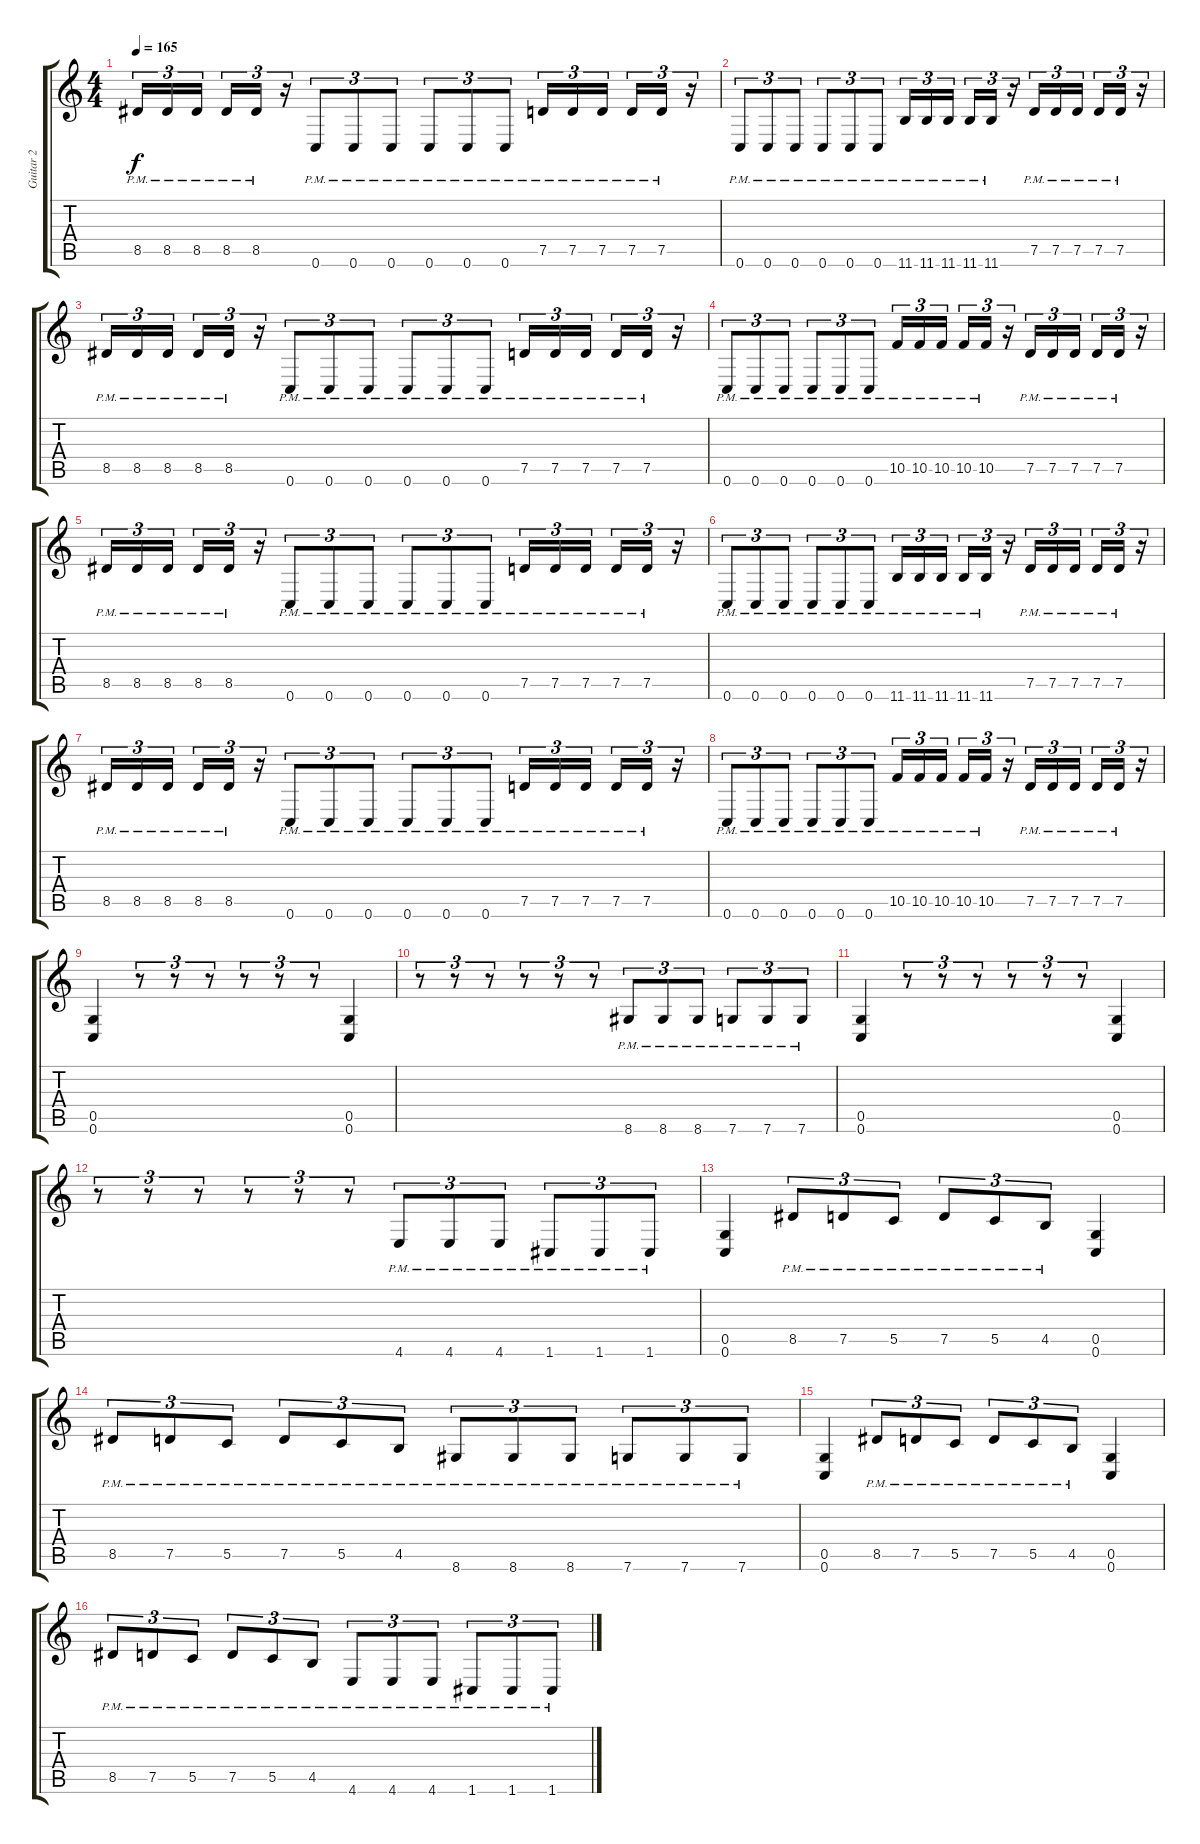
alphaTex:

\track ("Guitar 2" "Guitar 2") {instrument distortionguitar}
\staff {score tabs}
\tuning (D4 A3 F3 C3 G2 C2) {hide}
\ts (4 4)
\tempo 165
\clef g2
\ks c
8.5{pm}.16{tu (3 2) dy f} 8.5{pm}.16{tu (3 2)} 8.5{pm}.16{tu (3 2) beam splitsecondary} 8.5{pm}.16{tu (3 2)} 8.5{pm}.16{tu (3 2)} r.16{tu (3 2)} 0.6{pm}.8{tu (3 2)} 0.6{pm}.8{tu (3 2)} 0.6{pm}.8{tu (3 2)} 0.6{pm}.8{tu (3 2)} 0.6{pm}.8{tu (3 2)} 0.6{pm}.8{tu (3 2)} 7.5{pm}.16{tu (3 2)} 7.5{pm}.16{tu (3 2)} 7.5{pm}.16{tu (3 2) beam splitsecondary} 7.5{pm}.16{tu (3 2)} 7.5{pm}.16{tu (3 2)} r.16{tu (3 2)} |
0.6{pm}.8{tu (3 2)} 0.6{pm}.8{tu (3 2)} 0.6{pm}.8{tu (3 2)} 0.6{pm}.8{tu (3 2)} 0.6{pm}.8{tu (3 2)} 0.6{pm}.8{tu (3 2)} 11.6{pm}.16{tu (3 2)} 11.6{pm}.16{tu (3 2)} 11.6{pm}.16{tu (3 2) beam splitsecondary} 11.6{pm}.16{tu (3 2)} 11.6{pm}.16{tu (3 2)} r.16{tu (3 2)} 7.5{pm}.16{tu (3 2)} 7.5{pm}.16{tu (3 2)} 7.5{pm}.16{tu (3 2) beam splitsecondary} 7.5{pm}.16{tu (3 2)} 7.5{pm}.16{tu (3 2)} r.16{tu (3 2)} |
8.5{pm}.16{tu (3 2)} 8.5{pm}.16{tu (3 2)} 8.5{pm}.16{tu (3 2) beam splitsecondary} 8.5{pm}.16{tu (3 2)} 8.5{pm}.16{tu (3 2)} r.16{tu (3 2)} 0.6{pm}.8{tu (3 2)} 0.6{pm}.8{tu (3 2)} 0.6{pm}.8{tu (3 2)} 0.6{pm}.8{tu (3 2)} 0.6{pm}.8{tu (3 2)} 0.6{pm}.8{tu (3 2)} 7.5{pm}.16{tu (3 2)} 7.5{pm}.16{tu (3 2)} 7.5{pm}.16{tu (3 2) beam splitsecondary} 7.5{pm}.16{tu (3 2)} 7.5{pm}.16{tu (3 2)} r.16{tu (3 2)} |
0.6{pm}.8{tu (3 2)} 0.6{pm}.8{tu (3 2)} 0.6{pm}.8{tu (3 2)} 0.6{pm}.8{tu (3 2)} 0.6{pm}.8{tu (3 2)} 0.6{pm}.8{tu (3 2)} 10.5{pm}.16{tu (3 2)} 10.5{pm}.16{tu (3 2)} 10.5{pm}.16{tu (3 2) beam splitsecondary} 10.5{pm}.16{tu (3 2)} 10.5{pm}.16{tu (3 2)} r.16{tu (3 2)} 7.5{pm}.16{tu (3 2)} 7.5{pm}.16{tu (3 2)} 7.5{pm}.16{tu (3 2) beam splitsecondary} 7.5{pm}.16{tu (3 2)} 7.5{pm}.16{tu (3 2)} r.16{tu (3 2)} |
8.5{pm}.16{tu (3 2)} 8.5{pm}.16{tu (3 2)} 8.5{pm}.16{tu (3 2) beam splitsecondary} 8.5{pm}.16{tu (3 2)} 8.5{pm}.16{tu (3 2)} r.16{tu (3 2)} 0.6{pm}.8{tu (3 2)} 0.6{pm}.8{tu (3 2)} 0.6{pm}.8{tu (3 2)} 0.6{pm}.8{tu (3 2)} 0.6{pm}.8{tu (3 2)} 0.6{pm}.8{tu (3 2)} 7.5{pm}.16{tu (3 2)} 7.5{pm}.16{tu (3 2)} 7.5{pm}.16{tu (3 2) beam splitsecondary} 7.5{pm}.16{tu (3 2)} 7.5{pm}.16{tu (3 2)} r.16{tu (3 2)} |
0.6{pm}.8{tu (3 2)} 0.6{pm}.8{tu (3 2)} 0.6{pm}.8{tu (3 2)} 0.6{pm}.8{tu (3 2)} 0.6{pm}.8{tu (3 2)} 0.6{pm}.8{tu (3 2)} 11.6{pm}.16{tu (3 2)} 11.6{pm}.16{tu (3 2)} 11.6{pm}.16{tu (3 2) beam splitsecondary} 11.6{pm}.16{tu (3 2)} 11.6{pm}.16{tu (3 2)} r.16{tu (3 2)} 7.5{pm}.16{tu (3 2)} 7.5{pm}.16{tu (3 2)} 7.5{pm}.16{tu (3 2) beam splitsecondary} 7.5{pm}.16{tu (3 2)} 7.5{pm}.16{tu (3 2)} r.16{tu (3 2)} |
8.5{pm}.16{tu (3 2)} 8.5{pm}.16{tu (3 2)} 8.5{pm}.16{tu (3 2) beam splitsecondary} 8.5{pm}.16{tu (3 2)} 8.5{pm}.16{tu (3 2)} r.16{tu (3 2)} 0.6{pm}.8{tu (3 2)} 0.6{pm}.8{tu (3 2)} 0.6{pm}.8{tu (3 2)} 0.6{pm}.8{tu (3 2)} 0.6{pm}.8{tu (3 2)} 0.6{pm}.8{tu (3 2)} 7.5{pm}.16{tu (3 2)} 7.5{pm}.16{tu (3 2)} 7.5{pm}.16{tu (3 2) beam splitsecondary} 7.5{pm}.16{tu (3 2)} 7.5{pm}.16{tu (3 2)} r.16{tu (3 2)} |
0.6{pm}.8{tu (3 2)} 0.6{pm}.8{tu (3 2)} 0.6{pm}.8{tu (3 2)} 0.6{pm}.8{tu (3 2)} 0.6{pm}.8{tu (3 2)} 0.6{pm}.8{tu (3 2)} 10.5{pm}.16{tu (3 2)} 10.5{pm}.16{tu (3 2)} 10.5{pm}.16{tu (3 2) beam splitsecondary} 10.5{pm}.16{tu (3 2)} 10.5{pm}.16{tu (3 2)} r.16{tu (3 2)} 7.5{pm}.16{tu (3 2)} 7.5{pm}.16{tu (3 2)} 7.5{pm}.16{tu (3 2) beam splitsecondary} 7.5{pm}.16{tu (3 2)} 7.5{pm}.16{tu (3 2)} r.16{tu (3 2)} |
(0.5 0.6).4 r.8{tu (3 2)} r.8{tu (3 2)} r.8{tu (3 2)} r.8{tu (3 2)} r.8{tu (3 2)} r.8{tu (3 2)} (0.5 0.6).4 |
r.8{tu (3 2)} r.8{tu (3 2)} r.8{tu (3 2)} r.8{tu (3 2)} r.8{tu (3 2)} r.8{tu (3 2)} 8.6{pm}.8{tu (3 2)} 8.6{pm}.8{tu (3 2)} 8.6{pm}.8{tu (3 2)} 7.6{pm}.8{tu (3 2)} 7.6{pm}.8{tu (3 2)} 7.6{pm}.8{tu (3 2)} |
(0.5 0.6).4 r.8{tu (3 2)} r.8{tu (3 2)} r.8{tu (3 2)} r.8{tu (3 2)} r.8{tu (3 2)} r.8{tu (3 2)} (0.5 0.6).4 |
r.8{tu (3 2)} r.8{tu (3 2)} r.8{tu (3 2)} r.8{tu (3 2)} r.8{tu (3 2)} r.8{tu (3 2)} 4.6{pm}.8{tu (3 2)} 4.6{pm}.8{tu (3 2)} 4.6{pm}.8{tu (3 2)} 1.6{pm}.8{tu (3 2)} 1.6{pm}.8{tu (3 2)} 1.6{pm}.8{tu (3 2)} |
(0.5 0.6).4 8.5{pm}.8{tu (3 2)} 7.5{pm}.8{tu (3 2)} 5.5{pm}.8{tu (3 2)} 7.5{pm}.8{tu (3 2)} 5.5{pm}.8{tu (3 2)} 4.5{pm}.8{tu (3 2)} (0.5 0.6).4 |
8.5{pm}.8{tu (3 2)} 7.5{pm}.8{tu (3 2)} 5.5{pm}.8{tu (3 2)} 7.5{pm}.8{tu (3 2)} 5.5{pm}.8{tu (3 2)} 4.5{pm}.8{tu (3 2)} 8.6{pm}.8{tu (3 2)} 8.6{pm}.8{tu (3 2)} 8.6{pm}.8{tu (3 2)} 7.6{pm}.8{tu (3 2)} 7.6{pm}.8{tu (3 2)} 7.6{pm}.8{tu (3 2)} |
(0.5 0.6).4 8.5{pm}.8{tu (3 2)} 7.5{pm}.8{tu (3 2)} 5.5{pm}.8{tu (3 2)} 7.5{pm}.8{tu (3 2)} 5.5{pm}.8{tu (3 2)} 4.5{pm}.8{tu (3 2)} (0.5 0.6).4 |
8.5{pm}.8{tu (3 2)} 7.5{pm}.8{tu (3 2)} 5.5{pm}.8{tu (3 2)} 7.5{pm}.8{tu (3 2)} 5.5{pm}.8{tu (3 2)} 4.5{pm}.8{tu (3 2)} 4.6{pm}.8{tu (3 2)} 4.6{pm}.8{tu (3 2)} 4.6{pm}.8{tu (3 2)} 1.6{pm}.8{tu (3 2)} 1.6{pm}.8{tu (3 2)} 1.6{pm}.8{tu (3 2)}
